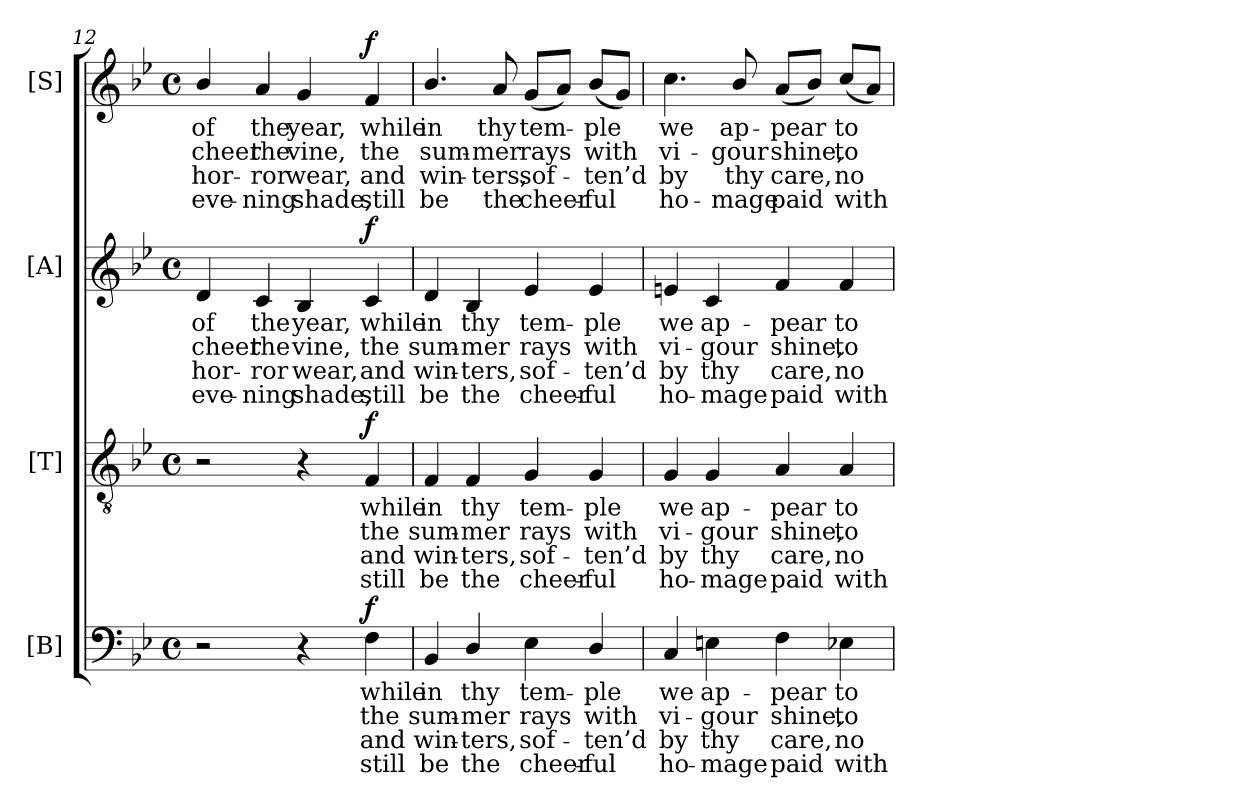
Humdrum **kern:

**kern	**text	**text	**text	**text	**dynam	**kern	**text	**text	**text	**text	**dynam	**kern	**text	**text	**text	**text	**dynam	**kern	**text	**text	**text	**text	**dynam
*part4	*part4	*part4	*part4	*part4	*part4	*part3	*part3	*part3	*part3	*part3	*part3	*part2	*part2	*part2	*part2	*part2	*part2	*part1	*part1	*part1	*part1	*part1	*part1
*staff4	*staff4	*staff4	*staff4	*staff4	*staff4	*staff3	*staff3	*staff3	*staff3	*staff3	*staff3	*staff2	*staff2	*staff2	*staff2	*staff2	*staff2	*staff1	*staff1	*staff1	*staff1	*staff1	*staff1
*I"[B]	*	*	*	*	*	*I"[T]	*	*	*	*	*	*I"[A]	*	*	*	*	*	*I"[S]	*	*	*	*	*
*clefF4	*	*	*	*	*	*clefGv2	*	*	*	*	*	*clefG2	*	*	*	*	*	*clefG2	*	*	*	*	*
*	*	*	*	*	*	*ITrd7c12	*	*	*	*	*	*	*	*	*	*	*	*	*	*	*	*	*
*k[b-e-]	*	*	*	*	*	*k[b-e-]	*	*	*	*	*	*k[b-e-]	*	*	*	*	*	*k[b-e-]	*	*	*	*	*
*B-:	*	*	*	*	*	*B-:	*	*	*	*	*	*B-:	*	*	*	*	*	*B-:	*	*	*	*	*
*M4/4	*	*	*	*	*	*M4/4	*	*	*	*	*	*M4/4	*	*	*	*	*	*M4/4	*	*	*	*	*
*met(c)	*	*	*	*	*	*met(c)	*	*	*	*	*	*met(c)	*	*	*	*	*	*met(c)	*	*	*	*	*
=12	=12	=12	=12	=12	=12	=12	=12	=12	=12	=12	=12	=12	=12	=12	=12	=12	=12	=12	=12	=12	=12	=12	=12
!	!	!	!	!	!	!	!	!	!	!	!	!	!LO:LY:b:color=#000000	!LO:LY:b:color=#000000	!LO:LY:b:color=#000000	!LO:LY:b:color=#000000	!	!	!	!	!	!	!
!	!	!	!	!	!	!	!	!	!	!	!	!	!	!	!	!	!	!	!LO:LY:b:color=#000000	!LO:LY:b:color=#000000	!LO:LY:b:color=#000000	!LO:LY:b:color=#000000	!
2r	.	.	.	.	.	2r	.	.	.	.	.	4di/	of	cheer	hor-	-eve-	.	4b-i/	of	cheer	hor-	-eve-	.
!	!	!	!	!	!	!	!	!	!	!	!	!	!LO:LY:b:color=#000000	!LO:LY:b:color=#000000	!LO:LY:b:color=#000000	!LO:LY:b:color=#000000	!	!	!	!	!	!	!
!	!	!	!	!	!	!	!	!	!	!	!	!	!	!	!	!	!	!	!LO:LY:b:color=#000000	!LO:LY:b:color=#000000	!LO:LY:b:color=#000000	!LO:LY:b:color=#000000	!
.	.	.	.	.	.	.	.	.	.	.	.	4ci/	the	the	-ror	ning	.	4ai/	the	the	-ror	ning	.
!	!	!	!	!	!	!	!	!	!	!	!	!	!LO:LY:b:color=#000000	!LO:LY:b:color=#000000	!LO:LY:b:color=#000000	!LO:LY:b:color=#000000	!	!	!	!	!	!	!
!	!	!	!	!	!	!	!	!	!	!	!	!	!	!	!	!	!	!	!LO:LY:b:color=#000000	!LO:LY:b:color=#000000	!LO:LY:b:color=#000000	!LO:LY:b:color=#000000	!
4r	.	.	.	.	.	4r	.	.	.	.	.	4B-i/	year,	vine,	wear,	shade,	.	4gi/	year,	vine,	wear,	shade,	.
!	!LO:LY:b:color=#000000	!LO:LY:b:color=#000000	!LO:LY:b:color=#000000	!LO:LY:b:color=#000000	!	!	!	!	!	!	!	!	!	!	!	!	!	!	!	!	!	!	!
!	!	!	!	!	!	!	!LO:LY:b:color=#000000	!LO:LY:b:color=#000000	!LO:LY:b:color=#000000	!LO:LY:b:color=#000000	!	!	!	!	!	!	!	!	!	!	!	!	!
!	!	!	!	!	!	!	!	!	!	!	!	!	!LO:LY:b:color=#000000	!LO:LY:b:color=#000000	!LO:LY:b:color=#000000	!LO:LY:b:color=#000000	!	!	!	!	!	!	!
!	!	!	!	!	!	!	!	!	!	!	!	!	!	!	!	!	!	!	!LO:LY:b:color=#000000	!LO:LY:b:color=#000000	!LO:LY:b:color=#000000	!LO:LY:b:color=#000000	!
4Fi\	while	the	and	still	f	4FFi/	while	the	and	still	f	4ci/	while	the	and	still	f	4fi/	while	the	and	still	f
!!LO:PB:g=z
=13	=13	=13	=13	=13	=13	=13	=13	=13	=13	=13	=13	=13	=13	=13	=13	=13	=13	=13	=13	=13	=13	=13	=13
!	!LO:LY:b:color=#000000	!LO:LY:b:color=#000000	!LO:LY:b:color=#000000	!LO:LY:b:color=#000000	!	!	!	!	!	!	!	!	!	!	!	!	!	!	!	!	!	!	!
!	!	!	!	!	!	!	!LO:LY:b:color=#000000	!LO:LY:b:color=#000000	!LO:LY:b:color=#000000	!LO:LY:b:color=#000000	!	!	!	!	!	!	!	!	!	!	!	!	!
!	!	!	!	!	!	!	!	!	!	!	!	!	!LO:LY:b:color=#000000	!LO:LY:b:color=#000000	!LO:LY:b:color=#000000	!LO:LY:b:color=#000000	!	!	!	!	!	!	!
!	!	!	!	!	!	!	!	!	!	!	!	!	!	!	!	!	!	!	!LO:LY:b:color=#000000	!LO:LY:b:color=#000000	!LO:LY:b:color=#000000	!LO:LY:b:color=#000000	!
4BB-i/	in	sum-	win-	-be	.	4FFi/	in	sum-	win-	-be	.	4di/	in	sum-	win-	-be	.	4.b-i/	in	sum-	win-	-be	.
!	!LO:LY:b:color=#000000	!LO:LY:b:color=#000000	!LO:LY:b:color=#000000	!LO:LY:b:color=#000000	!	!	!	!	!	!	!	!	!	!	!	!	!	!	!	!	!	!	!
!	!	!	!	!	!	!	!LO:LY:b:color=#000000	!LO:LY:b:color=#000000	!LO:LY:b:color=#000000	!LO:LY:b:color=#000000	!	!	!	!	!	!	!	!	!	!	!	!	!
!	!	!	!	!	!	!	!	!	!	!	!	!	!LO:LY:b:color=#000000	!LO:LY:b:color=#000000	!LO:LY:b:color=#000000	!LO:LY:b:color=#000000	!	!	!	!	!	!	!
4Di/	thy	-mer	ters,	the	.	4FFi/	thy	-mer	ters,	the	.	4B-i/	thy	-mer	ters,	the	.	.	.	.	.	.	.
!	!	!	!	!	!	!	!	!	!	!	!	!	!	!	!	!	!	!	!LO:LY:b:color=#000000	!LO:LY:b:color=#000000	!LO:LY:b:color=#000000	!LO:LY:b:color=#000000	!
.	.	.	.	.	.	.	.	.	.	.	.	.	.	.	.	.	.	8ai/	thy	-mer	ters,	the	.
!	!LO:LY:b:color=#000000	!LO:LY:b:color=#000000	!LO:LY:b:color=#000000	!LO:LY:b:color=#000000	!	!	!	!	!	!	!	!	!	!	!	!	!	!	!	!	!	!	!
!	!	!	!	!	!	!	!LO:LY:b:color=#000000	!LO:LY:b:color=#000000	!LO:LY:b:color=#000000	!LO:LY:b:color=#000000	!	!	!	!	!	!	!	!	!	!	!	!	!
!	!	!	!	!	!	!	!	!	!	!	!	!	!LO:LY:b:color=#000000	!LO:LY:b:color=#000000	!LO:LY:b:color=#000000	!LO:LY:b:color=#000000	!	!	!	!	!	!	!
!	!	!	!	!	!	!	!	!	!	!	!	!	!	!	!	!	!	!	!LO:LY:b:color=#000000	!LO:LY:b:color=#000000	!LO:LY:b:color=#000000	!LO:LY:b:color=#000000	!
4E-i\	tem-	rays	sof-	-cheer-	.	4GGi/	tem-	rays	sof-	-cheer-	.	4e-i/	tem-	rays	sof-	-cheer-	.	(8gi/L	tem-	rays	sof-	-cheer-	.
.	.	.	.	.	.	.	.	.	.	.	.	.	.	.	.	.	.	8ai/J)	.	.	.	.	.
!	!LO:LY:b:color=#000000	!LO:LY:b:color=#000000	!LO:LY:b:color=#000000	!LO:LY:b:color=#000000	!	!	!	!	!	!	!	!	!	!	!	!	!	!	!	!	!	!	!
!	!	!	!	!	!	!	!LO:LY:b:color=#000000	!LO:LY:b:color=#000000	!LO:LY:b:color=#000000	!LO:LY:b:color=#000000	!	!	!	!	!	!	!	!	!	!	!	!	!
!	!	!	!	!	!	!	!	!	!	!	!	!	!LO:LY:b:color=#000000	!LO:LY:b:color=#000000	!LO:LY:b:color=#000000	!LO:LY:b:color=#000000	!	!	!	!	!	!	!
!	!	!	!	!	!	!	!	!	!	!	!	!	!	!	!	!	!	!	!LO:LY:b:color=#000000	!LO:LY:b:color=#000000	!LO:LY:b:color=#000000	!LO:LY:b:color=#000000	!
4Di/	-ple	with	-ten’d	ful	.	4GGi/	-ple	with	-ten’d	ful	.	4e-i/	-ple	with	-ten’d	ful	.	(8b-i/L	-ple	with	-ten’d	ful	.
.	.	.	.	.	.	.	.	.	.	.	.	.	.	.	.	.	.	8gi/J)	.	.	.	.	.
=14	=14	=14	=14	=14	=14	=14	=14	=14	=14	=14	=14	=14	=14	=14	=14	=14	=14	=14	=14	=14	=14	=14	=14
!	!LO:LY:b:color=#000000	!LO:LY:b:color=#000000	!LO:LY:b:color=#000000	!LO:LY:b:color=#000000	!	!	!	!	!	!	!	!	!	!	!	!	!	!	!	!	!	!	!
!	!	!	!	!	!	!	!LO:LY:b:color=#000000	!LO:LY:b:color=#000000	!LO:LY:b:color=#000000	!LO:LY:b:color=#000000	!	!	!	!	!	!	!	!	!	!	!	!	!
!	!	!	!	!	!	!	!	!	!	!	!	!	!LO:LY:b:color=#000000	!LO:LY:b:color=#000000	!LO:LY:b:color=#000000	!LO:LY:b:color=#000000	!	!	!	!	!	!	!
!	!	!	!	!	!	!	!	!	!	!	!	!	!	!	!	!	!	!	!LO:LY:b:color=#000000	!LO:LY:b:color=#000000	!LO:LY:b:color=#000000	!LO:LY:b:color=#000000	!
4Ci/	we	vi-	by	ho-	.	4GGi/	we	vi-	by	ho-	.	4eni/	we	vi-	by	ho-	.	4.cci\	we	vi-	by	ho-	.
!	!LO:LY:b:color=#000000	!LO:LY:b:color=#000000	!LO:LY:b:color=#000000	!LO:LY:b:color=#000000	!	!	!	!	!	!	!	!	!	!	!	!	!	!	!	!	!	!	!
!	!	!	!	!	!	!	!LO:LY:b:color=#000000	!LO:LY:b:color=#000000	!LO:LY:b:color=#000000	!LO:LY:b:color=#000000	!	!	!	!	!	!	!	!	!	!	!	!	!
!	!	!	!	!	!	!	!	!	!	!	!	!	!LO:LY:b:color=#000000	!LO:LY:b:color=#000000	!LO:LY:b:color=#000000	!LO:LY:b:color=#000000	!	!	!	!	!	!	!
4Eni\	ap-	-gour	-thy	mage	.	4GGi/	ap-	-gour	-thy	mage	.	4ci/	ap-	-gour	-thy	mage	.	.	.	.	.	.	.
!	!	!	!	!	!	!	!	!	!	!	!	!	!	!	!	!	!	!	!LO:LY:b:color=#000000	!LO:LY:b:color=#000000	!LO:LY:b:color=#000000	!LO:LY:b:color=#000000	!
.	.	.	.	.	.	.	.	.	.	.	.	.	.	.	.	.	.	8b-i/	ap-	-gour	-thy	mage	.
!	!LO:LY:b:color=#000000	!LO:LY:b:color=#000000	!LO:LY:b:color=#000000	!LO:LY:b:color=#000000	!	!	!	!	!	!	!	!	!	!	!	!	!	!	!	!	!	!	!
!	!	!	!	!	!	!	!LO:LY:b:color=#000000	!LO:LY:b:color=#000000	!LO:LY:b:color=#000000	!LO:LY:b:color=#000000	!	!	!	!	!	!	!	!	!	!	!	!	!
!	!	!	!	!	!	!	!	!	!	!	!	!	!LO:LY:b:color=#000000	!LO:LY:b:color=#000000	!LO:LY:b:color=#000000	!LO:LY:b:color=#000000	!	!	!	!	!	!	!
!	!	!	!	!	!	!	!	!	!	!	!	!	!	!	!	!	!	!	!LO:LY:b:color=#000000	!LO:LY:b:color=#000000	!LO:LY:b:color=#000000	!LO:LY:b:color=#000000	!
4Fi\	-pear	shine,	care,	paid	.	4AAi/	-pear	shine,	care,	paid	.	4fi/	-pear	shine,	care,	paid	.	(8ai/L	-pear	shine,	care,	paid	.
.	.	.	.	.	.	.	.	.	.	.	.	.	.	.	.	.	.	8b-i/J)	.	.	.	.	.
!	!LO:LY:b:color=#000000	!LO:LY:b:color=#000000	!LO:LY:b:color=#000000	!LO:LY:b:color=#000000	!	!	!	!	!	!	!	!	!	!	!	!	!	!	!	!	!	!	!
!	!	!	!	!	!	!	!LO:LY:b:color=#000000	!LO:LY:b:color=#000000	!LO:LY:b:color=#000000	!LO:LY:b:color=#000000	!	!	!	!	!	!	!	!	!	!	!	!	!
!	!	!	!	!	!	!	!	!	!	!	!	!	!LO:LY:b:color=#000000	!LO:LY:b:color=#000000	!LO:LY:b:color=#000000	!LO:LY:b:color=#000000	!	!	!	!	!	!	!
!	!	!	!	!	!	!	!	!	!	!	!	!	!	!	!	!	!	!	!LO:LY:b:color=#000000	!LO:LY:b:color=#000000	!LO:LY:b:color=#000000	!LO:LY:b:color=#000000	!
4E-Xi\	to	to	no	with	.	4AAi/	to	to	no	with	.	4fi/	to	to	no	with	.	(8cci/L	to	to	no	with	.
.	.	.	.	.	.	.	.	.	.	.	.	.	.	.	.	.	.	8ai/J)	.	.	.	.	.
=	=	=	=	=	=	=	=	=	=	=	=	=	=	=	=	=	=	=	=	=	=	=	=
*-	*-	*-	*-	*-	*-	*-	*-	*-	*-	*-	*-	*-	*-	*-	*-	*-	*-	*-	*-	*-	*-	*-	*-
